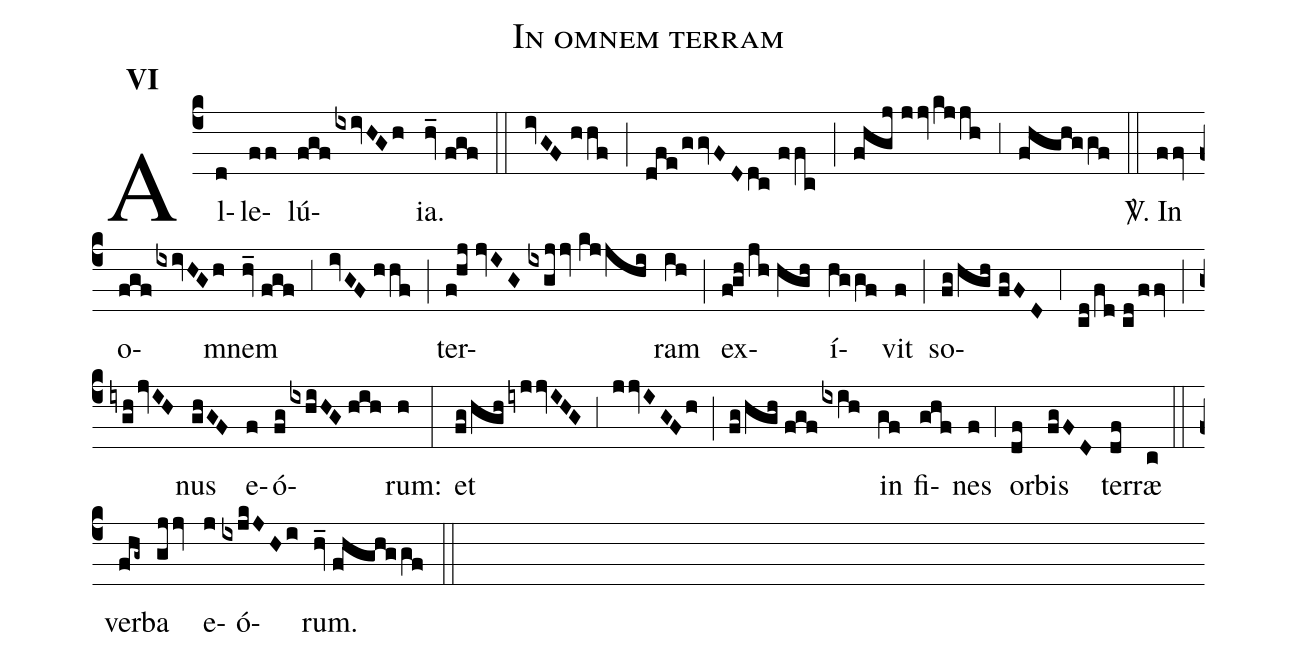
name:In omnem terram;
mode:VI;
office-part:Alleluia;
%%
(c4) Al(d)le(ff)lú(fgf/ixivHGh)ia.(hv_//fgf) (::) (ivGF//hhf) (;) (dfe/ggvFD/dc//ffc) (;) (fhgj//jjv/kjjh) (,3) (fhghggf) (::) <sp>V/</sp>. In(ffv) o(fgf/ixivHGh)mnem(hv_//fgf) (,3) (ivGF//hhf) (;) ter(f!hj//jvIG//ixgjjv//kjjhi)ram(ih) (;) ex(f!gh/jh//hgh)í(hggf)vit(f) (;) so(fg/hgh//fgFD)(,4)(cd/fd//cd/ffv)(;)(iygh/jvIH)nus(ghGF) e(f)ó(fg/ixhiHG//hih)rum:(h) (:) et(fg/hgh/iyjjvIHG) (,3) (jjvIGFh) (;) (fg/hgh//fgf/ixih) in(gf) fi(ghf)nes(f) (,4) or(df)bis(fgFD) ter(df)ræ(c) (::) ver(fhg~)ba(gjjv) e(j)ó(ixjkJHi)rum.(hv_//fhghggf) (::)
